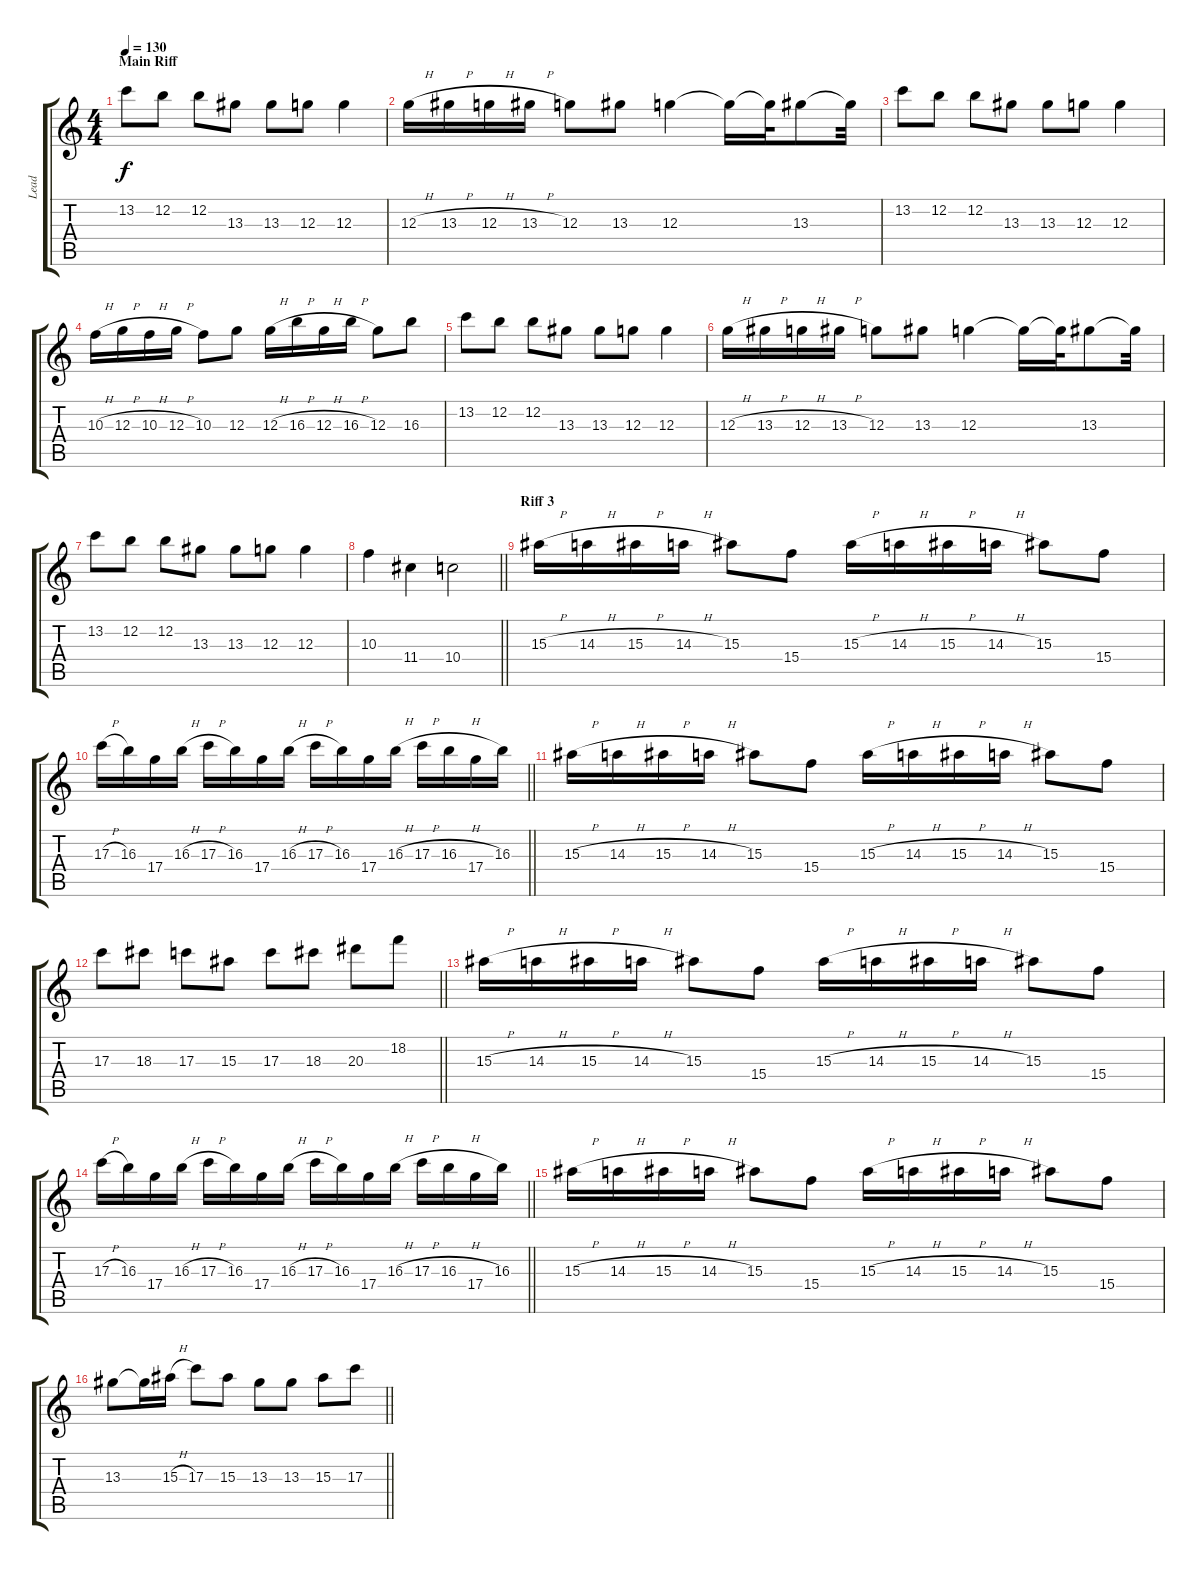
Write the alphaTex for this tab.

\track ("Lead" "Lead") {instrument overdrivenguitar}
\staff {score tabs}
\tuning (E4 B3 G3 D3 A2 E2) {hide}
\ts (4 4)
\section ("" "Main Riff")
\tempo 130
\clef g2
\ks c
13.2.8{dy f} 12.2.8 12.2.8 13.3.8 13.3.8 12.3.8 12.3.4 |
12.3{h}.16 13.3{h}.16 12.3{h}.16 13.3{h}.16 12.3.8 13.3.8 12.3.4 12.3{t}.16 12.3{t}.32 13.3.8 13.3{t}.32 |
13.2.8 12.2.8 12.2.8 13.3.8 13.3.8 12.3.8 12.3.4 |
10.3{h}.16 12.3{h}.16 10.3{h}.16 12.3{h}.16 10.3.8 12.3.8 12.3{h}.16 16.3{h}.16 12.3{h}.16 16.3{h}.16 12.3.8 16.3.8 |
13.2.8 12.2.8 12.2.8 13.3.8 13.3.8 12.3.8 12.3.4 |
12.3{h}.16 13.3{h}.16 12.3{h}.16 13.3{h}.16 12.3.8 13.3.8 12.3.4 12.3{t}.16 12.3{t}.32 13.3.8 13.3{t}.32 |
13.2.8 12.2.8 12.2.8 13.3.8 13.3.8 12.3.8 12.3.4 |
\barLineRight lightlight
10.3.4 11.4.4 10.4.2 |
\section ("" "Riff 3")
15.3{h}.16 14.3{h}.16 15.3{h}.16 14.3{h}.16 15.3.8 15.4.8 15.3{h}.16 14.3{h}.16 15.3{h}.16 14.3{h}.16 15.3.8 15.4.8 |
\barLineRight lightlight
17.3{h}.16 16.3.16 17.4.16 16.3{h}.16 17.3{h}.16 16.3.16 17.4.16 16.3{h}.16 17.3{h}.16 16.3.16 17.4.16 16.3{h}.16 17.3{h}.16 16.3{h}.16 17.4.16 16.3.16 |
15.3{h}.16 14.3{h}.16 15.3{h}.16 14.3{h}.16 15.3.8 15.4.8 15.3{h}.16 14.3{h}.16 15.3{h}.16 14.3{h}.16 15.3.8 15.4.8 |
\barLineRight lightlight
17.3.8 18.3.8 17.3.8 15.3.8 17.3.8 18.3.8 20.3.8 18.2.8 |
15.3{h}.16 14.3{h}.16 15.3{h}.16 14.3{h}.16 15.3.8 15.4.8 15.3{h}.16 14.3{h}.16 15.3{h}.16 14.3{h}.16 15.3.8 15.4.8 |
\barLineRight lightlight
17.3{h}.16 16.3.16 17.4.16 16.3{h}.16 17.3{h}.16 16.3.16 17.4.16 16.3{h}.16 17.3{h}.16 16.3.16 17.4.16 16.3{h}.16 17.3{h}.16 16.3{h}.16 17.4.16 16.3.16 |
15.3{h}.16 14.3{h}.16 15.3{h}.16 14.3{h}.16 15.3.8 15.4.8 15.3{h}.16 14.3{h}.16 15.3{h}.16 14.3{h}.16 15.3.8 15.4.8 |
\barLineRight lightlight
13.3.8 13.3{t}.16 15.3{h}.16 17.3.8 15.3.8 13.3.8 13.3.8 15.3.8 17.3.8
